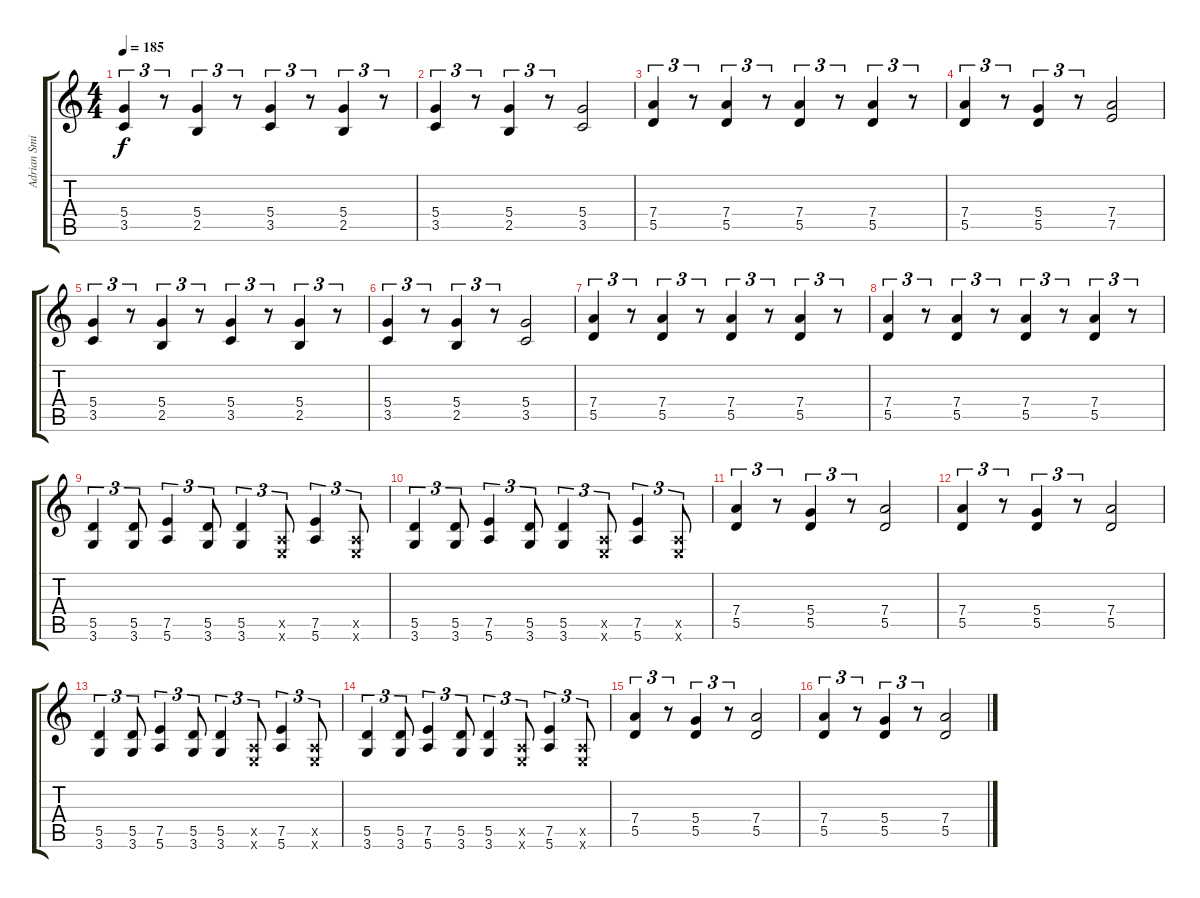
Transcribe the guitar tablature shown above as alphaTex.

\track ("Adrian Smith" "Adrian Smi") {instrument distortionguitar}
\staff {score tabs}
\tuning (E4 B3 G3 D3 A2 E2) {hide}
\ts (4 4)
\tempo 185
\clef g2
\ks c
(5.4 3.5).4{tu (3 2) dy f} r.8{tu (3 2)} (5.4 2.5).4{tu (3 2)} r.8{tu (3 2)} (5.4 3.5).4{tu (3 2)} r.8{tu (3 2)} (5.4 2.5).4{tu (3 2)} r.8{tu (3 2)} |
(5.4 3.5).4{tu (3 2)} r.8{tu (3 2)} (5.4 2.5).4{tu (3 2)} r.8{tu (3 2)} (5.4 3.5).2 |
(7.4 5.5).4{tu (3 2)} r.8{tu (3 2)} (7.4 5.5).4{tu (3 2)} r.8{tu (3 2)} (7.4 5.5).4{tu (3 2)} r.8{tu (3 2)} (7.4 5.5).4{tu (3 2)} r.8{tu (3 2)} |
(7.4 5.5).4{tu (3 2)} r.8{tu (3 2)} (5.4 5.5).4{tu (3 2)} r.8{tu (3 2)} (7.4 7.5).2 |
(5.4 3.5).4{tu (3 2)} r.8{tu (3 2)} (5.4 2.5).4{tu (3 2)} r.8{tu (3 2)} (5.4 3.5).4{tu (3 2)} r.8{tu (3 2)} (5.4 2.5).4{tu (3 2)} r.8{tu (3 2)} |
(5.4 3.5).4{tu (3 2)} r.8{tu (3 2)} (5.4 2.5).4{tu (3 2)} r.8{tu (3 2)} (5.4 3.5).2 |
(7.4 5.5).4{tu (3 2)} r.8{tu (3 2)} (7.4 5.5).4{tu (3 2)} r.8{tu (3 2)} (7.4 5.5).4{tu (3 2)} r.8{tu (3 2)} (7.4 5.5).4{tu (3 2)} r.8{tu (3 2)} |
(7.4 5.5).4{tu (3 2)} r.8{tu (3 2)} (7.4 5.5).4{tu (3 2)} r.8{tu (3 2)} (7.4 5.5).4{tu (3 2)} r.8{tu (3 2)} (7.4 5.5).4{tu (3 2)} r.8{tu (3 2)} |
(5.5 3.6).4{tu (3 2)} (5.5 3.6).8{tu (3 2)} (7.5 5.6).4{tu (3 2)} (5.5 3.6).8{tu (3 2)} (5.5 3.6).4{tu (3 2)} (0.5{x} 0.6{x}).8{tu (3 2)} (7.5 5.6).4{tu (3 2)} (0.5{x} 0.6{x}).8{tu (3 2)} |
(5.5 3.6).4{tu (3 2)} (5.5 3.6).8{tu (3 2)} (7.5 5.6).4{tu (3 2)} (5.5 3.6).8{tu (3 2)} (5.5 3.6).4{tu (3 2)} (0.5{x} 0.6{x}).8{tu (3 2)} (7.5 5.6).4{tu (3 2)} (0.5{x} 0.6{x}).8{tu (3 2)} |
(7.4 5.5).4{tu (3 2)} r.8{tu (3 2)} (5.4 5.5).4{tu (3 2)} r.8{tu (3 2)} (7.4 5.5).2 |
(7.4 5.5).4{tu (3 2)} r.8{tu (3 2)} (5.4 5.5).4{tu (3 2)} r.8{tu (3 2)} (7.4 5.5).2 |
(5.5 3.6).4{tu (3 2)} (5.5 3.6).8{tu (3 2)} (7.5 5.6).4{tu (3 2)} (5.5 3.6).8{tu (3 2)} (5.5 3.6).4{tu (3 2)} (0.5{x} 0.6{x}).8{tu (3 2)} (7.5 5.6).4{tu (3 2)} (0.5{x} 0.6{x}).8{tu (3 2)} |
(5.5 3.6).4{tu (3 2)} (5.5 3.6).8{tu (3 2)} (7.5 5.6).4{tu (3 2)} (5.5 3.6).8{tu (3 2)} (5.5 3.6).4{tu (3 2)} (0.5{x} 0.6{x}).8{tu (3 2)} (7.5 5.6).4{tu (3 2)} (0.5{x} 0.6{x}).8{tu (3 2)} |
(7.4 5.5).4{tu (3 2)} r.8{tu (3 2)} (5.4 5.5).4{tu (3 2)} r.8{tu (3 2)} (7.4 5.5).2 |
(7.4 5.5).4{tu (3 2)} r.8{tu (3 2)} (5.4 5.5).4{tu (3 2)} r.8{tu (3 2)} (7.4 5.5).2
